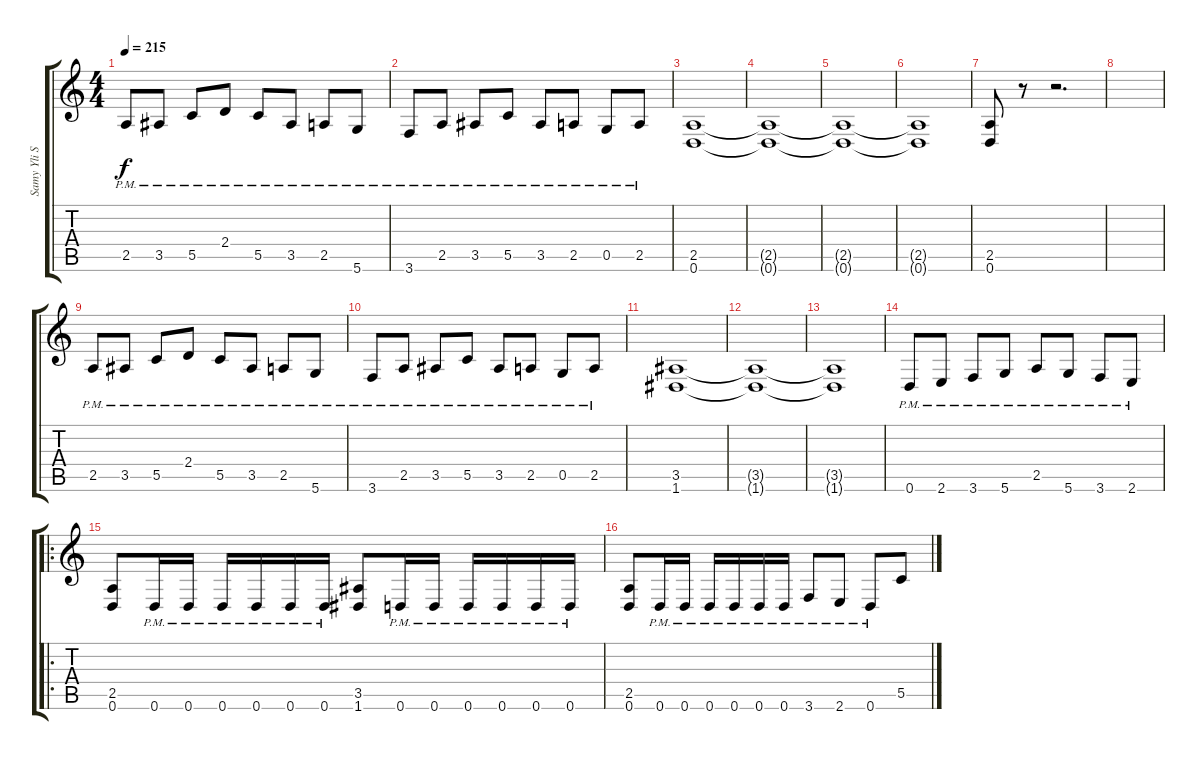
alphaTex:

\track ("Samy Yli Sirniö" "Samy Yli S") {instrument distortionguitar}
\staff {score tabs}
\tuning (D4 A3 F3 C3 G2 D2) {hide}
\ts (4 4)
\tempo 215
\clef g2
\ks c
2.5{pm}.8{dy f instrument distortionguitar} 3.5{pm}.8 5.5{pm}.8 2.4{pm}.8 5.5{pm}.8 3.5{pm}.8 2.5{pm}.8 5.6{pm}.8 |
3.6{pm}.8 2.5{pm}.8 3.5{pm}.8 5.5{pm}.8 3.5{pm}.8 2.5{pm}.8 0.5{pm}.8 2.5{pm}.8 |
(2.5 0.6).1 |
(2.5{t} 0.6{t}).1 |
(2.5{t} 0.6{t}).1 |
(2.5{t} 0.6{t}).1 |
(2.5 0.6).8 r.8 r.2{d} |
|
2.5{pm}.8 3.5{pm}.8 5.5{pm}.8 2.4{pm}.8 5.5{pm}.8 3.5{pm}.8 2.5{pm}.8 5.6{pm}.8 |
3.6{pm}.8 2.5{pm}.8 3.5{pm}.8 5.5{pm}.8 3.5{pm}.8 2.5{pm}.8 0.5{pm}.8 2.5{pm}.8 |
(3.5 1.6).1 |
(3.5{t} 1.6{t}).1 |
(3.5{t} 1.6{t}).1 |
0.6{pm}.8 2.6{pm}.8 3.6{pm}.8 5.6{pm}.8 2.5{pm}.8 5.6{pm}.8 3.6{pm}.8 2.6{pm}.8 |
\ro
(2.5 0.6).8 0.6{pm}.16 0.6{pm}.16 0.6{pm}.16 0.6{pm}.16 0.6{pm}.16 0.6{pm}.16 (3.5 1.6).8 0.6{pm}.16 0.6{pm}.16 0.6{pm}.16 0.6{pm}.16 0.6{pm}.16 0.6{pm}.16 |
(2.5 0.6).8 0.6{pm}.16 0.6{pm}.16 0.6{pm}.16 0.6{pm}.16 0.6{pm}.16 0.6{pm}.16 3.6{pm}.8 2.6{pm}.8 0.6{pm}.8 5.5.8
